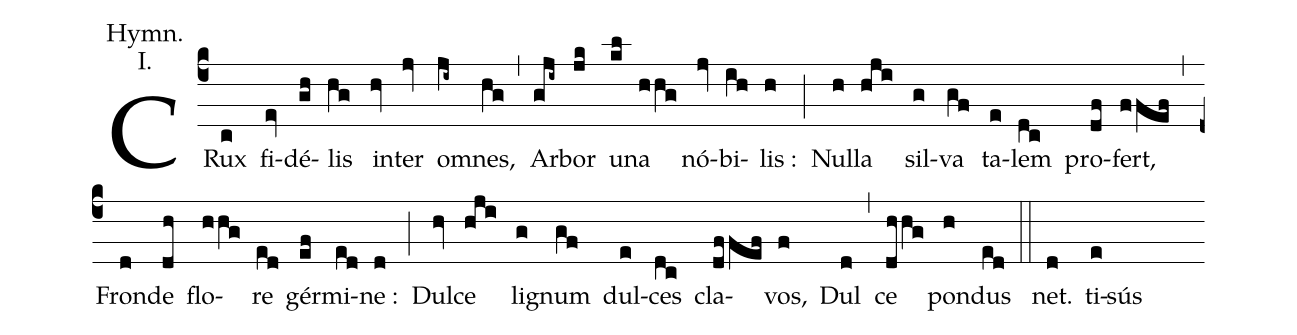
annotation: Hymn.;
annotation: I.;
%%
(c4)
CRux(c) fi(ev)dé(gh)lis(hg) in(hv)ter(jv) om(ji~)nes,(hg) (,)
Ar(gji~)bor(jk) u(kl)na(hhg) nó(jv)bi(ih)lis :(h) (;)
Nul(h)la(hji) sil(g)va(gf) ta(e)lem(dc) pro(df)fert,(ffef) (,)
Fron(d)de(dh) flo(hhg)re(ed) gér(ef)mi(ed)ne :(d) (;)
Dul(hv)ce(hji) lig(g)num(gf) dul(e)ces(dc) cla(dffef)vos,(f) Dul(d) (,)
ce(dhhg) pon(h)dus(ed) (::)
net.(d) ti(e)sús()
